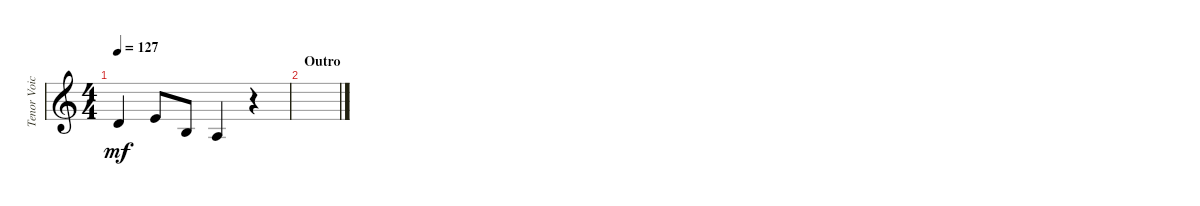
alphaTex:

\track ("Tenor Voice" "Tenor Voic") {instrument voiceoohs}
\staff {score}
\tuning (E4 B3 G3 D3 A2 E2 B1) {hide}
\ts (4 4)
\tempo 127
\clef g2
\ks c
3.2.4{dy mf} 0.1.8 0.2.8 2.3.4 r.4 |
\section ("" "Outro")
